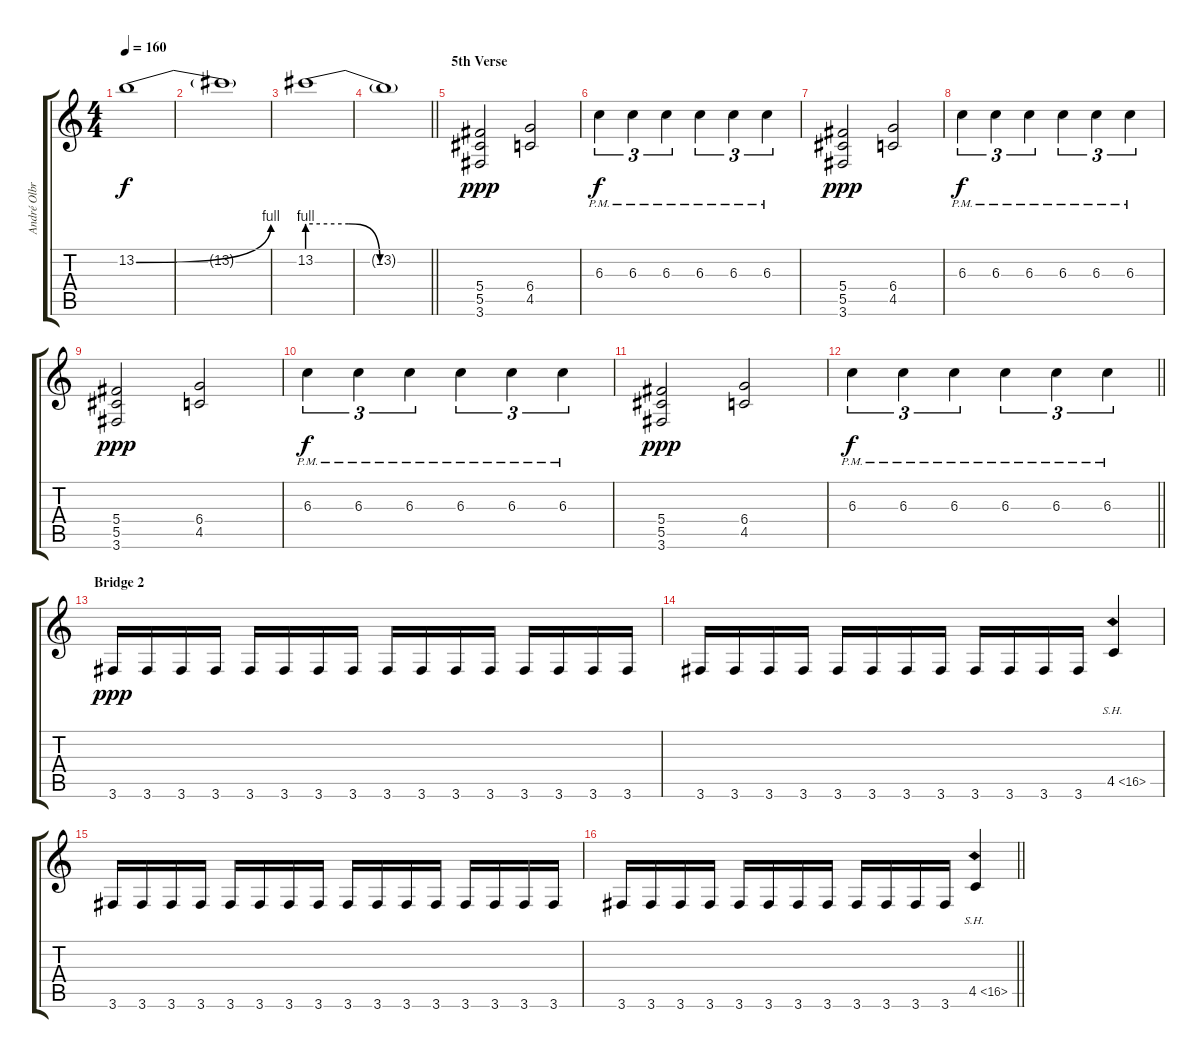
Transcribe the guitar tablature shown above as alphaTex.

\track ("André Olbrich" "André Olbr") {instrument distortionguitar}
\staff {score tabs}
\tuning (Eb4 Bb3 Gb3 Db3 Ab2 Eb2) {hide}
\ts (4 4)
\tempo 160
\clef g2
\ks c
13.2{be (bend 0 0 60 4)}.1{dy f} |
13.2{t}.1 |
13.2{be (custom 0 4 20 4 35 0 60 0)}.1 |
\barLineRight lightlight
13.2{t}.1 |
\section ("" "5th Verse")
(5.4 5.5 3.6).2{dy ppp volume 13 instrument distortionguitar} (6.4 4.5).2 |
6.3{pm}.4{tu (3 2) dy f} 6.3{pm}.4{tu (3 2)} 6.3{pm}.4{tu (3 2)} 6.3{pm}.4{tu (3 2)} 6.3{pm}.4{tu (3 2)} 6.3{pm}.4{tu (3 2)} |
(5.4 5.5 3.6).2{dy ppp} (6.4 4.5).2 |
6.3{pm}.4{tu (3 2) dy f} 6.3{pm}.4{tu (3 2)} 6.3{pm}.4{tu (3 2)} 6.3{pm}.4{tu (3 2)} 6.3{pm}.4{tu (3 2)} 6.3{pm}.4{tu (3 2)} |
(5.4 5.5 3.6).2{dy ppp} (6.4 4.5).2 |
6.3{pm}.4{tu (3 2) dy f} 6.3{pm}.4{tu (3 2)} 6.3{pm}.4{tu (3 2)} 6.3{pm}.4{tu (3 2)} 6.3{pm}.4{tu (3 2)} 6.3{pm}.4{tu (3 2)} |
(5.4 5.5 3.6).2{dy ppp} (6.4 4.5).2 |
\barLineRight lightlight
6.3{pm}.4{tu (3 2) dy f} 6.3{pm}.4{tu (3 2)} 6.3{pm}.4{tu (3 2)} 6.3{pm}.4{tu (3 2)} 6.3{pm}.4{tu (3 2)} 6.3{pm}.4{tu (3 2)} |
\section ("" "Bridge 2")
3.6.16{dy ppp volume 16} 3.6.16 3.6.16 3.6.16 3.6.16 3.6.16 3.6.16 3.6.16 3.6.16 3.6.16 3.6.16 3.6.16 3.6.16 3.6.16 3.6.16 3.6.16 |
3.6.16 3.6.16 3.6.16 3.6.16 3.6.16 3.6.16 3.6.16 3.6.16 3.6.16 3.6.16 3.6.16 3.6.16 4.5{sh 12}.4 |
3.6.16 3.6.16 3.6.16 3.6.16 3.6.16 3.6.16 3.6.16 3.6.16 3.6.16 3.6.16 3.6.16 3.6.16 3.6.16 3.6.16 3.6.16 3.6.16 |
\barLineRight lightlight
3.6.16 3.6.16 3.6.16 3.6.16 3.6.16 3.6.16 3.6.16 3.6.16 3.6.16 3.6.16 3.6.16 3.6.16 4.5{sh 12}.4
